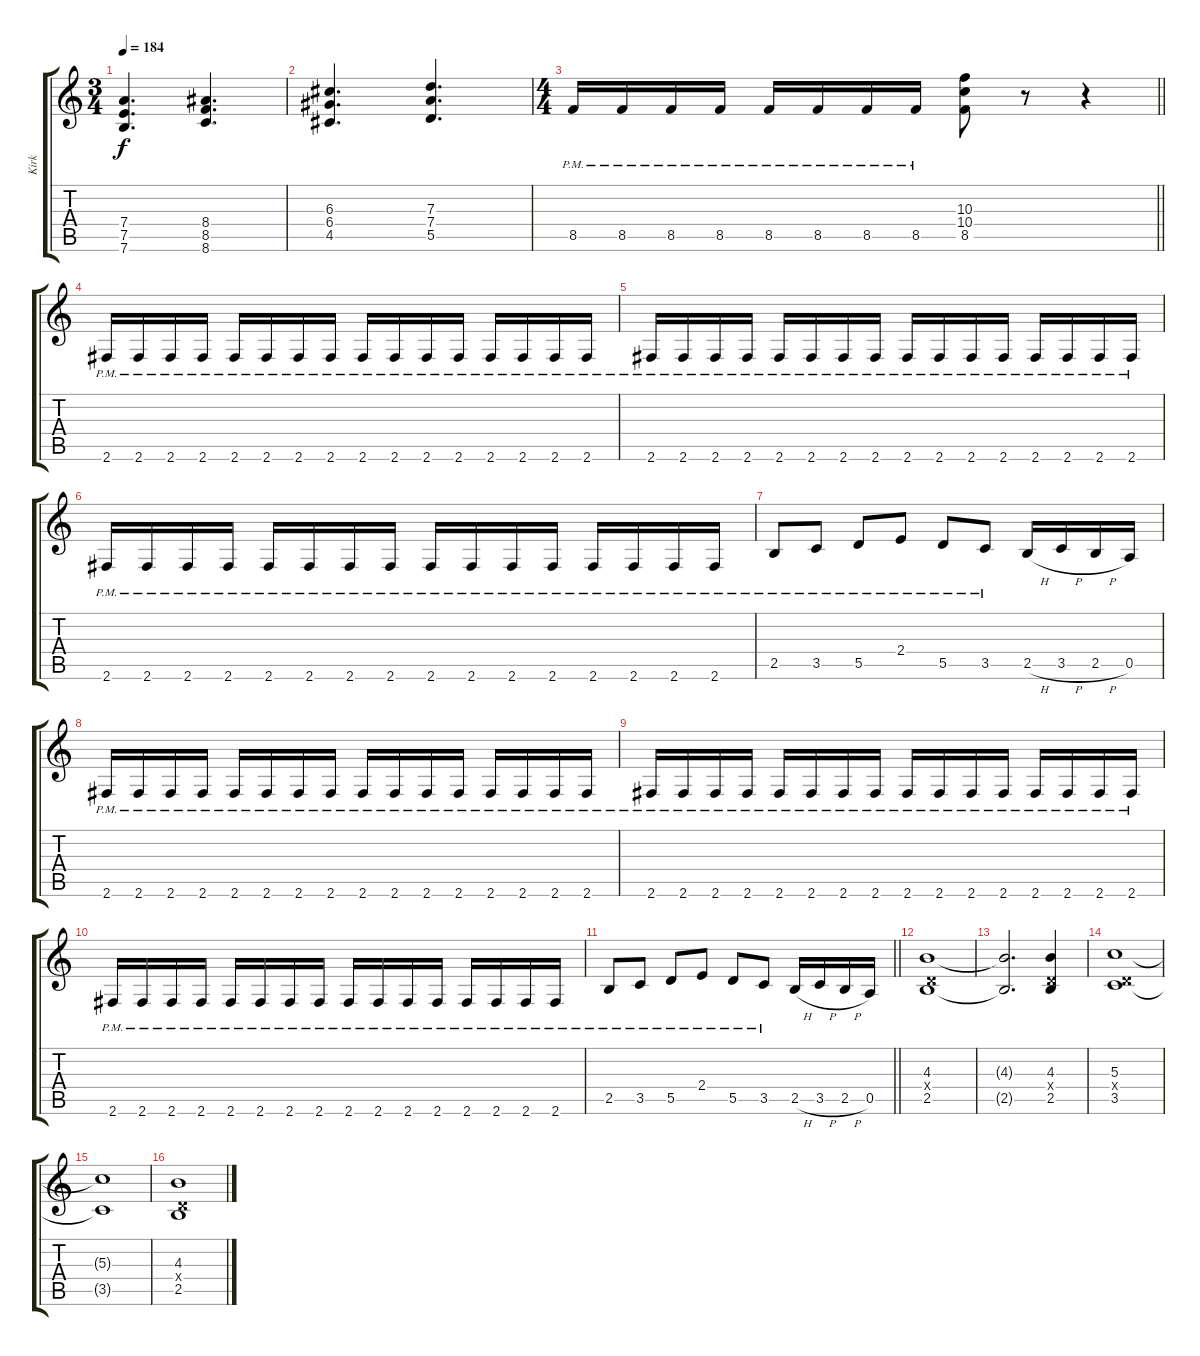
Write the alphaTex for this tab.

\track ("Kirk" "Kirk") {instrument distortionguitar}
\staff {score tabs}
\tuning (E4 B3 G3 D3 A2 E2) {hide}
\ts (3 4)
\tempo 184
\clef g2
\ks c
(7.4 7.5 7.6).4{d dy f} (8.4 8.5 8.6).4{d} |
(6.3 6.4 4.5).4{d} (7.3 7.4 5.5).4{d} |
\ts (4 4)
\barLineRight lightlight
8.5{pm}.16 8.5{pm}.16 8.5{pm}.16 8.5{pm}.16 8.5{pm}.16 8.5{pm}.16 8.5{pm}.16 8.5{pm}.16 (10.3 10.4 8.5).8 r.8 r.4 |
2.6{pm}.16 2.6{pm}.16 2.6{pm}.16 2.6{pm}.16 2.6{pm}.16 2.6{pm}.16 2.6{pm}.16 2.6{pm}.16 2.6{pm}.16 2.6{pm}.16 2.6{pm}.16 2.6{pm}.16 2.6{pm}.16 2.6{pm}.16 2.6{pm}.16 2.6{pm}.16 |
2.6{pm}.16 2.6{pm}.16 2.6{pm}.16 2.6{pm}.16 2.6{pm}.16 2.6{pm}.16 2.6{pm}.16 2.6{pm}.16 2.6{pm}.16 2.6{pm}.16 2.6{pm}.16 2.6{pm}.16 2.6{pm}.16 2.6{pm}.16 2.6{pm}.16 2.6{pm}.16 |
2.6{pm}.16 2.6{pm}.16 2.6{pm}.16 2.6{pm}.16 2.6{pm}.16 2.6{pm}.16 2.6{pm}.16 2.6{pm}.16 2.6{pm}.16 2.6{pm}.16 2.6{pm}.16 2.6{pm}.16 2.6{pm}.16 2.6{pm}.16 2.6{pm}.16 2.6{pm}.16 |
2.5{pm}.8 3.5{pm}.8 5.5{pm}.8 2.4{pm}.8 5.5{pm}.8 3.5{pm}.8 2.5{h}.16 3.5{h}.16 2.5{h}.16 0.5.16 |
2.6{pm}.16 2.6{pm}.16 2.6{pm}.16 2.6{pm}.16 2.6{pm}.16 2.6{pm}.16 2.6{pm}.16 2.6{pm}.16 2.6{pm}.16 2.6{pm}.16 2.6{pm}.16 2.6{pm}.16 2.6{pm}.16 2.6{pm}.16 2.6{pm}.16 2.6{pm}.16 |
2.6{pm}.16 2.6{pm}.16 2.6{pm}.16 2.6{pm}.16 2.6{pm}.16 2.6{pm}.16 2.6{pm}.16 2.6{pm}.16 2.6{pm}.16 2.6{pm}.16 2.6{pm}.16 2.6{pm}.16 2.6{pm}.16 2.6{pm}.16 2.6{pm}.16 2.6{pm}.16 |
2.6{pm}.16 2.6{pm}.16 2.6{pm}.16 2.6{pm}.16 2.6{pm}.16 2.6{pm}.16 2.6{pm}.16 2.6{pm}.16 2.6{pm}.16 2.6{pm}.16 2.6{pm}.16 2.6{pm}.16 2.6{pm}.16 2.6{pm}.16 2.6{pm}.16 2.6{pm}.16 |
\barLineRight lightlight
2.5{pm}.8 3.5{pm}.8 5.5{pm}.8 2.4{pm}.8 5.5{pm}.8 3.5{pm}.8 2.5{h}.16 3.5{h}.16 2.5{h}.16 0.5.16 |
(4.3 0.4{x} 2.5).1 |
(4.3{t} 2.5{t}).2{d} (4.3 0.4{x} 2.5).4 |
(5.3 0.4{x} 3.5).1 |
(5.3{t} 3.5{t}).1 |
(4.3 0.4{x} 2.5).1
